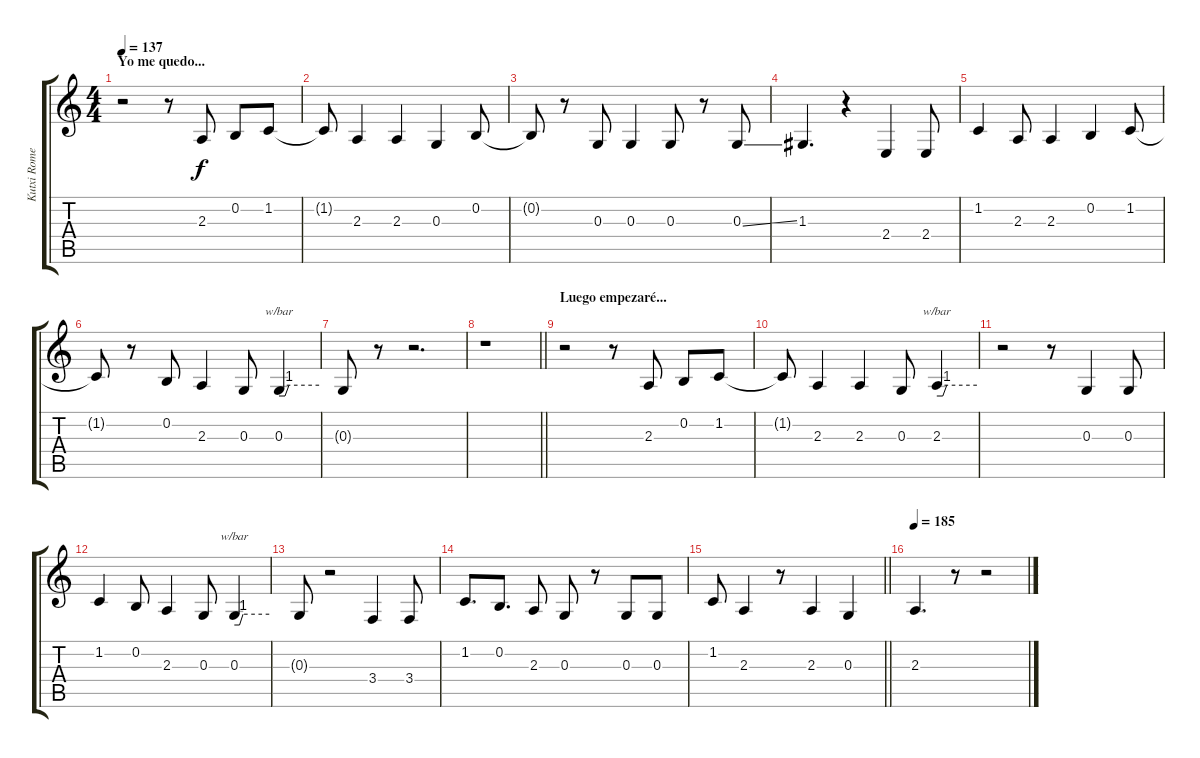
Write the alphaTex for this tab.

\track ("Kutxi Romero - Voz" "Kutxi Rome") {instrument oboe}
\staff {score tabs}
\tuning (E4 B3 G3 D3 A2 E2) {hide}
\ts (4 4)
\section ("" "Yo me quedo...")
\tempo 137
\clef g2
\ks c
r.2{dy f} r.8 2.3.8 0.2.8 1.2.8 |
1.2{t}.8 2.3.4 2.3.4 0.3.4 0.2.8 |
0.2{t}.8 r.8 0.3.8 0.3.4 0.3.8 r.8 0.3{ss}.8 |
1.3.4{d} r.4 2.4.4 2.4.8 |
1.2.4 2.3.8 2.3.4 0.2.4 1.2.8 |
1.2{t}.8 r.8 0.2.8 2.3.4 0.3.8 0.3.4{tbe (custom default 0 0 9 0 15 4 60 4)} |
0.3{t}.8 r.8 r.2{d} |
\barLineRight lightlight
r.1 |
\section ("" "Luego empezaré...")
r.2 r.8 2.3.8 0.2.8 1.2.8 |
1.2{t}.8 2.3.4 2.3.4 0.3.8 2.3.4{tbe (custom default 0 0 9 0 15 4 60 4)} |
r.2 r.8 0.3.4 0.3.8 |
1.2.4 0.2.8 2.3.4 0.3.8 0.3.4{tbe (custom default 0 0 9 0 15 4 60 4)} |
0.3{t}.8 r.2 3.4.4 3.4.8 |
1.2.8{d} 0.2.8{d} 2.3.8 0.3.8 r.8 0.3.8 0.3.8 |
\barLineRight lightlight
1.2.8 2.3.4 r.8 2.3.4 0.3.4 |
\section ("" "")
\tempo 185
2.3.4{d} r.8 r.2
